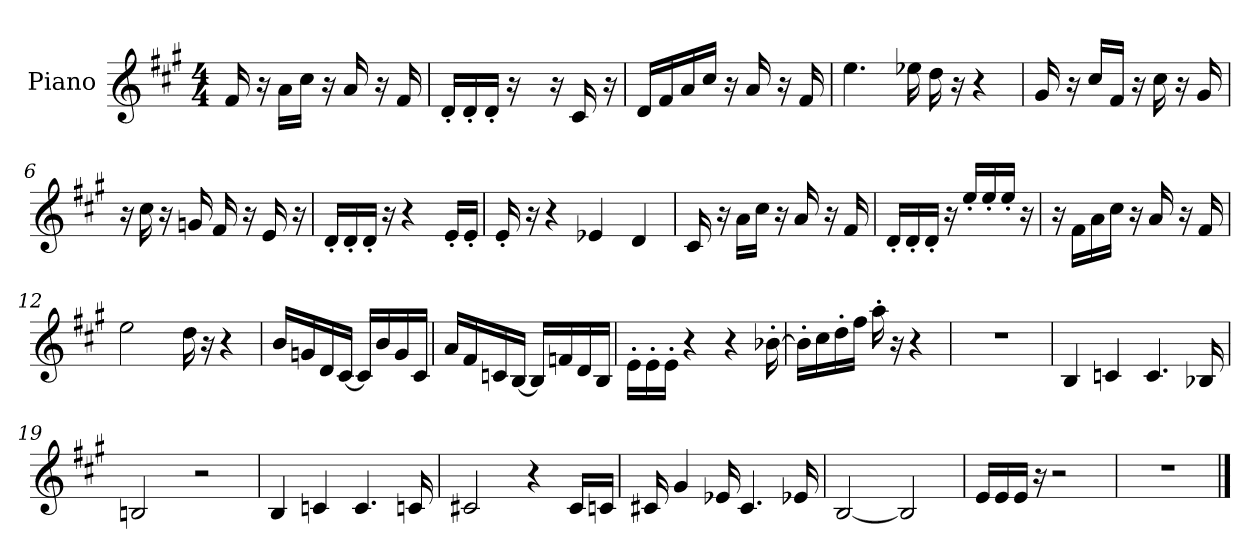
**kern
*part1
*staff1
*I"Piano
*I'Pno.
*clefG2
*k[f#c#g#]
*M4/4
=1
16f#/
16r
16a\LL
16cc#\JJ
16r
16a/
16r
16f#/
=2
16d'/LL
16d'/
16d'/JJ
16r
16ryy
16r
16c#/
16r
=3
16d/LL
16f#/
16a/
16cc#/JJ
16r
16a/
16r
16f#/
=4
4.ee\
16ee-X\
16dd\
16r
4r
!!LO:LB:g=z
=5
16g#/
16r
16cc#/LL
16f#/JJ
16r
16cc#\
16r
16g#/
=6
16r
16cc#\
16r
16gn/
16f#/
16r
16e/
16r
=7
16d'/LL
16d'/
16d'/JJ
16r
4r
16e'/LL
16e'/JJ
=8
16e'/
16r
4r
4e-X/
4d/
!!LO:LB:g=z
=9
16c#/
16r
16a\LL
16cc#\JJ
16r
16a/
16r
16f#/
=10
16d'/LL
16d'/
16d'/JJ
16r
16ee'/LL
16ee'/
16ee'/JJ
16r
=11
16r
16f#\LL
16a\
16cc#\JJ
16r
16a/
16r
16f#/
=12
2ee\
16dd\
16r
4r
!!LO:LB:g=z
=13
16b/LL
16gn/
16d/
[16c#/JJ
16c#/LL]
16b/
16g/
16c#/JJ
=14
16a/LL
16f#/
16cn/
[16B/JJ
16B/LL]
16fn/
16d/
16B/JJ
=15
16e'\LL
16e'\
16e'\JJ
4r
4r
[16b-X'\
!!LO:LB:g=z
=16
16b-'\LL]
16cc#\
16dd'\
16ff#\JJ
16aa'\
16r
4r
=17
1r
=18
4B/
4cn/
4.c/
16B-X/
=19
2Bn/
2r
=20
4B/
4cn/
4.c/
16cn/
=21
2c#X/
4r
16c#/LL
16cn/JJ
!!LO:LB:g=z
=22
16c#X/
4g#/
16e-X/
4.c#/
16e-X/
=23
[2B/
2B/]
=24
16e/LL
16e/
16e/JJ
16r
2r
=25
1r
==
*-
